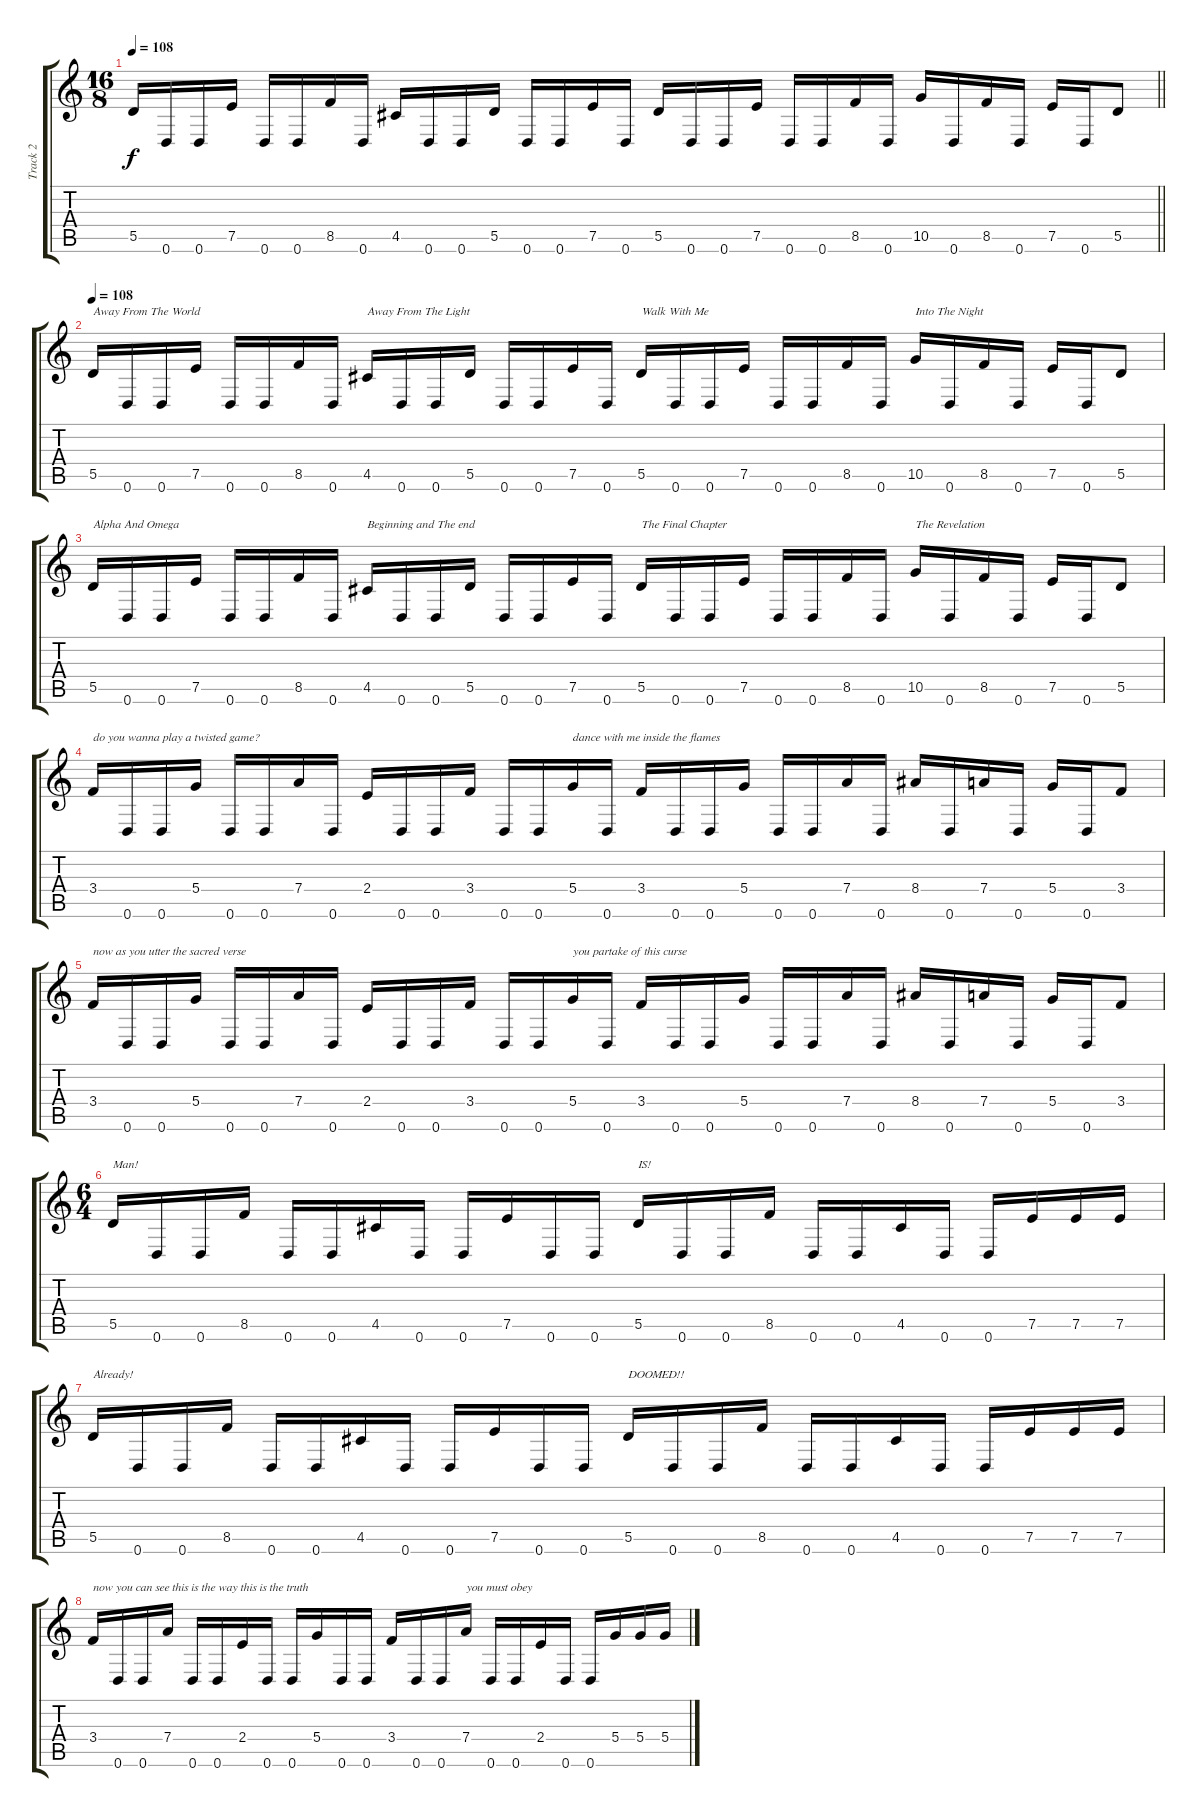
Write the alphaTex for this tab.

\track ("Track 2" "Track 2") {instrument distortionguitar}
\staff {score tabs}
\tuning (E4 B3 G3 D3 A2 D2) {hide}
\ts (16 8)
\tempo 108
\clef g2
\barLineRight lightlight
\ks c
5.5.16{dy f} 0.6.16 0.6.16 7.5.16 0.6.16 0.6.16 8.5.16 0.6.16 4.5.16 0.6.16 0.6.16 5.5.16 0.6.16 0.6.16 7.5.16 0.6.16 5.5.16 0.6.16 0.6.16 7.5.16 0.6.16 0.6.16 8.5.16 0.6.16 10.5.16 0.6.16 8.5.16 0.6.16 7.5.16 0.6.16 5.5.8 |
\section ("" "")
\tempo 108
5.5.16{txt "Away From The World "} 0.6.16 0.6.16 7.5.16 0.6.16 0.6.16 8.5.16 0.6.16 4.5.16{txt "Away From The Light"} 0.6.16 0.6.16 5.5.16 0.6.16 0.6.16 7.5.16 0.6.16 5.5.16{txt "Walk With Me"} 0.6.16 0.6.16 7.5.16 0.6.16 0.6.16 8.5.16 0.6.16 10.5.16{txt "Into The Night"} 0.6.16 8.5.16 0.6.16 7.5.16 0.6.16 5.5.8 |
5.5.16{txt "Alpha And Omega"} 0.6.16 0.6.16 7.5.16 0.6.16 0.6.16 8.5.16 0.6.16 4.5.16{txt "Beginning and The end"} 0.6.16 0.6.16 5.5.16 0.6.16 0.6.16 7.5.16 0.6.16 5.5.16{txt "The Final Chapter "} 0.6.16 0.6.16 7.5.16 0.6.16 0.6.16 8.5.16 0.6.16 10.5.16{txt "The Revelation"} 0.6.16 8.5.16 0.6.16 7.5.16 0.6.16 5.5.8 |
3.4.16{txt "do you wanna play a twisted game?"} 0.6.16 0.6.16 5.4.16 0.6.16 0.6.16 7.4.16 0.6.16 2.4.16 0.6.16 0.6.16 3.4.16 0.6.16 0.6.16 5.4.16{txt "dance with me inside the flames"} 0.6.16 3.4.16 0.6.16 0.6.16 5.4.16 0.6.16 0.6.16 7.4.16 0.6.16 8.4.16 0.6.16 7.4.16 0.6.16 5.4.16 0.6.16 3.4.8 |
3.4.16{txt "now as you utter the sacred verse"} 0.6.16 0.6.16 5.4.16 0.6.16 0.6.16 7.4.16 0.6.16 2.4.16 0.6.16 0.6.16 3.4.16 0.6.16 0.6.16 5.4.16{txt "you partake of this curse"} 0.6.16 3.4.16 0.6.16 0.6.16 5.4.16 0.6.16 0.6.16 7.4.16 0.6.16 8.4.16 0.6.16 7.4.16 0.6.16 5.4.16 0.6.16 3.4.8 |
\ts (6 4)
5.5.16{txt "Man!"} 0.6.16 0.6.16 8.5.16 0.6.16 0.6.16 4.5.16 0.6.16 0.6.16 7.5.16 0.6.16 0.6.16 5.5.16{txt "IS!"} 0.6.16 0.6.16 8.5.16 0.6.16 0.6.16 4.5.16 0.6.16 0.6.16 7.5.16 7.5.16 7.5.16 |
5.5.16{txt "Already!"} 0.6.16 0.6.16 8.5.16 0.6.16 0.6.16 4.5.16 0.6.16 0.6.16 7.5.16 0.6.16 0.6.16 5.5.16{txt "DOOMED!!"} 0.6.16 0.6.16 8.5.16 0.6.16 0.6.16 4.5.16 0.6.16 0.6.16 7.5.16 7.5.16 7.5.16 |
3.4.16{txt "now you can see this is the way this is the truth "} 0.6.16 0.6.16 7.4.16 0.6.16 0.6.16 2.4.16 0.6.16 0.6.16 5.4.16 0.6.16 0.6.16 3.4.16 0.6.16 0.6.16 7.4.16{txt "you must obey"} 0.6.16 0.6.16 2.4.16 0.6.16 0.6.16 5.4.16 5.4.16 5.4.16
